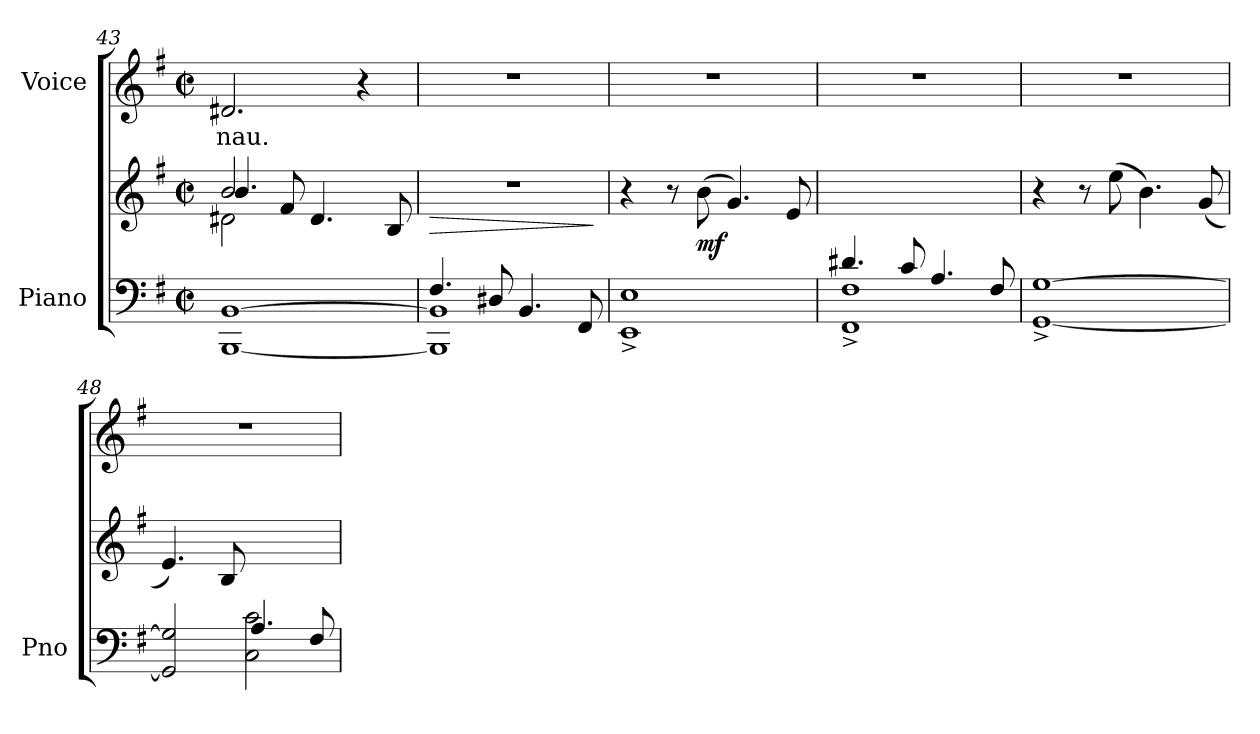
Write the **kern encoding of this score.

**kern	**kern	**dynam	**kern	**text
*part2	*part2	*part2	*part1	*part1
*staff3	*staff2	*staff2/3	*staff1	*staff1
*I"Piano	*	*	*I"Voice	*
*I'Pno	*	*	*	*
*clefF4	*clefG2	*	*clefG2	*
*k[f#]	*k[f#]	*	*k[f#]	*
*M2/2	*M2/2	*	*M2/2	*
*met(c|)	*met(c|)	*	*met(c|)	*
=43	=43	=43	=43	=43
*	*^	*	*	*
*	*	*^	*	*	*
!	!	!	!	!	!	!LO:LY:b
[1BBB [1BB	2b/	2d#X\	4.b/	.	2.d#X/	-nau.
.	.	.	8f#/	.	.	.
.	4.d#/	2ryy	2ryy	.	.	.
.	.	.	.	.	4r	.
.	8B/	.	.	.	.	.
*	*v	*v	*v	*	*	*
=44	=44	=44	=44	=44
*^	*	*	*	*
!	!	!	!LO:HP:b	!	!
4.F#/	1BBB] 1BB]	1r	>	1r	.
8D#X/	.	.	.	.	.
4.BB/	.	.	.	.	.
8FF#/	.	.	.	.	.
*v	*v	*	*	*	*
.	.	]	.	.
=45	=45	=45	=45	=45
1EE^ 1E^	4r	.	1r	.
.	8r	.	.	.
!	!	!LO:DY:b	!	!
.	(>8b\	mf	.	.
.	4.g/)	.	.	.
.	(>8e/	.	.	.
=46	=46	=46	=46	=46
*^	*	*	*	*
4.d#X/)	1FF#^ 1F#^	1ryy	.	1r	.
8c/	.	.	.	.	.
4.A/	.	.	.	.	.
8F#/	.	.	.	.	.
*v	*v	*	*	*	*
!!LO:LB:g=z
=47	=47	=47	=47	=47
[1GG^ [1G^	4r	.	1r	.
.	8r	.	.	.
.	(>8ee\	.	.	.
.	4.b\)	.	.	.
.	(<8g/	.	.	.
=48	=48	=48	=48	=48
*^	*	*	*	*
2ryy	2GG/] 2G/]	4.e/)	.	1r	.
.	.	(>8B/	.	.	.
4.A/)	2C\ 2c\	2ryy	.	.	.
8F#/	.	.	.	.	.
*v	*v	*	*	*	*
=	=	=	=	=
*-	*-	*-	*-	*-
